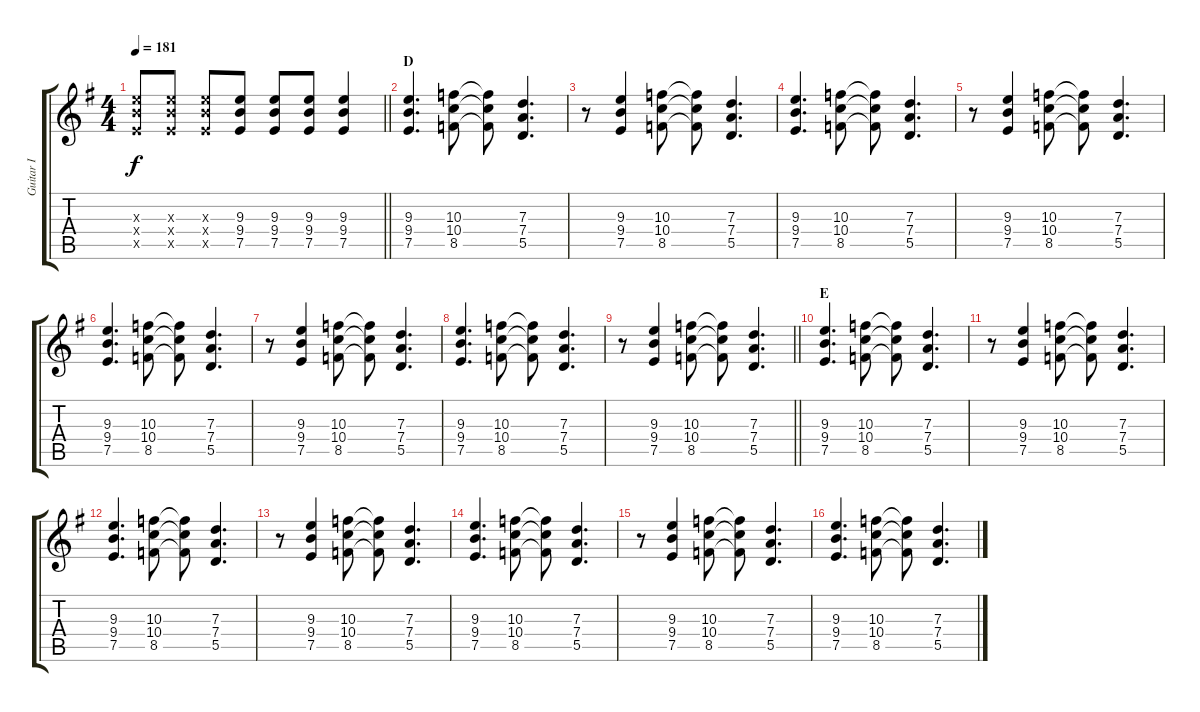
\track ("Guitar I" "Guitar I") {instrument distortionguitar}
\staff {score tabs}
\tuning (E4 B3 G3 D3 A2 E2) {hide}
\ts (4 4)
\tempo 181
\clef g2
\barLineRight lightlight
\ks g
(9.3{x} 9.4{x} 7.5{x}).8{dy f} (9.3{x} 9.4{x} 7.5{x}).8 (9.3{x} 9.4{x} 7.5{x}).8 (9.3 9.4 7.5).8 (9.3 9.4 7.5).8 (9.3 9.4 7.5).8 (9.3 9.4 7.5).4 |
\section ("" "D")
(9.3 9.4 7.5).4{d} (10.3 10.4 8.5).8 (10.3{t} 10.4{t} 8.5{t}).8 (7.3 7.4 5.5).4{d} |
r.8 (9.3 9.4 7.5).4 (10.3 10.4 8.5).8 (10.3{t} 10.4{t} 8.5{t}).8 (7.3 7.4 5.5).4{d} |
(9.3 9.4 7.5).4{d} (10.3 10.4 8.5).8 (10.3{t} 10.4{t} 8.5{t}).8 (7.3 7.4 5.5).4{d} |
r.8 (9.3 9.4 7.5).4 (10.3 10.4 8.5).8 (10.3{t} 10.4{t} 8.5{t}).8 (7.3 7.4 5.5).4{d} |
(9.3 9.4 7.5).4{d} (10.3 10.4 8.5).8 (10.3{t} 10.4{t} 8.5{t}).8 (7.3 7.4 5.5).4{d} |
r.8 (9.3 9.4 7.5).4 (10.3 10.4 8.5).8 (10.3{t} 10.4{t} 8.5{t}).8 (7.3 7.4 5.5).4{d} |
(9.3 9.4 7.5).4{d} (10.3 10.4 8.5).8 (10.3{t} 10.4{t} 8.5{t}).8 (7.3 7.4 5.5).4{d} |
\barLineRight lightlight
r.8 (9.3 9.4 7.5).4 (10.3 10.4 8.5).8 (10.3{t} 10.4{t} 8.5{t}).8 (7.3 7.4 5.5).4{d} |
\section ("" "E")
(9.3 9.4 7.5).4{d} (10.3 10.4 8.5).8 (10.3{t} 10.4{t} 8.5{t}).8 (7.3 7.4 5.5).4{d} |
r.8 (9.3 9.4 7.5).4 (10.3 10.4 8.5).8 (10.3{t} 10.4{t} 8.5{t}).8 (7.3 7.4 5.5).4{d} |
(9.3 9.4 7.5).4{d} (10.3 10.4 8.5).8 (10.3{t} 10.4{t} 8.5{t}).8 (7.3 7.4 5.5).4{d} |
r.8 (9.3 9.4 7.5).4 (10.3 10.4 8.5).8 (10.3{t} 10.4{t} 8.5{t}).8 (7.3 7.4 5.5).4{d} |
(9.3 9.4 7.5).4{d} (10.3 10.4 8.5).8 (10.3{t} 10.4{t} 8.5{t}).8 (7.3 7.4 5.5).4{d} |
r.8 (9.3 9.4 7.5).4 (10.3 10.4 8.5).8 (10.3{t} 10.4{t} 8.5{t}).8 (7.3 7.4 5.5).4{d} |
(9.3 9.4 7.5).4{d} (10.3 10.4 8.5).8 (10.3{t} 10.4{t} 8.5{t}).8 (7.3 7.4 5.5).4{d}
